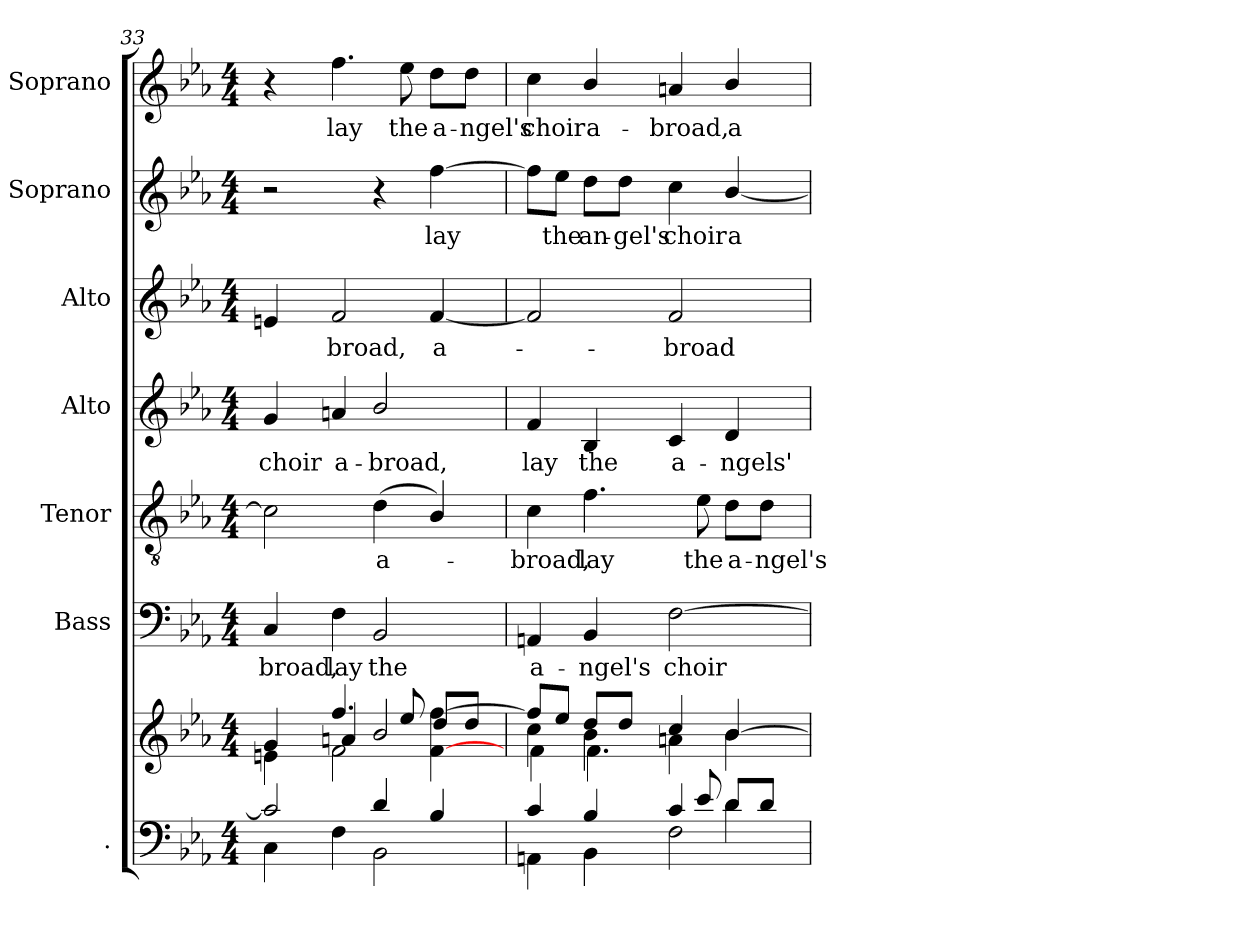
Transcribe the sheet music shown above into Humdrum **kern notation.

**kern	**kern	**kern	**text	**kern	**text	**kern	**text	**kern	**text	**kern	**text	**kern	**text
*part7	*part7	*part6	*part6	*part5	*part5	*part4	*part4	*part3	*part3	*part2	*part2	*part1	*part1
*staff8	*staff7	*staff6	*staff6	*staff5	*staff5	*staff4	*staff4	*staff3	*staff3	*staff2	*staff2	*staff1	*staff1
*I".	*	*I"Bass	*	*I"Tenor	*	*I"Alto	*	*I"Alto	*	*I"Soprano	*	*I"Soprano	*
*	*	*I'B.	*	*I'T.	*	*	*	*I'A.	*	*	*	*I'S.	*
*clefF4	*clefG2	*clefF4	*	*clefGv2	*	*clefG2	*	*clefG2	*	*clefG2	*	*clefG2	*
*	*	*	*	*ITrd7c12	*	*	*	*	*	*	*	*	*
*k[b-e-a-]	*k[b-e-a-]	*k[b-e-a-]	*	*k[b-e-a-]	*	*k[b-e-a-]	*	*k[b-e-a-]	*	*k[b-e-a-]	*	*k[b-e-a-]	*
*E-:	*E-:	*E-:	*	*E-:	*	*E-:	*	*E-:	*	*E-:	*	*E-:	*
*M4/4	*M4/4	*M4/4	*	*M4/4	*	*M4/4	*	*M4/4	*	*M4/4	*	*M4/4	*
=33	=33	=33	=33	=33	=33	=33	=33	=33	=33	=33	=33	=33	=33
*^	*^	*	*	*	*	*	*	*	*	*	*	*	*
*	*	*	*^	*	*	*	*	*	*	*	*	*	*	*	*
!	!	!	!	!	!	!LO:LY:b:color=#000000	!	!	!	!	!	!	!	!	!	!
!	!	!	!	!	!	!	!	!	!	!LO:LY:b:color=#000000	!	!	!	!	!	!
2ci/]	4Ci\	4eni\	4ryy	4gi/	4Ci/	-broad,	2Ci\]	.	4gi/	choir	4eni/	.	2r	.	4r	.
!	!	!	!	!	!	!LO:LY:b:color=#000000	!	!	!	!	!	!	!	!	!	!
!	!	!	!	!	!	!	!	!	!	!LO:LY:b:color=#000000	!	!	!	!	!	!
!	!	!	!	!	!	!	!	!	!	!	!	!LO:LY:b:color=#000000	!	!	!	!
!	!	!	!	!	!	!	!	!	!	!	!	!	!	!	!	!LO:LY:b:color=#000000
.	4Fi\	2fi\	4.ffi/	4ani/	4Fi\	lay	.	.	4ani/	a-	2fi/	-broad,	.	.	4.ffi\	lay
!	!	!	!	!	!	!LO:LY:b:color=#000000	!	!	!	!	!	!	!	!	!	!
!	!	!	!	!	!	!	!	!LO:LY:b:color=#000000	!	!	!	!	!	!	!	!
!	!	!	!	!	!	!	!	!	!	!LO:LY:b:color=#000000	!	!	!	!	!	!
4di/	2BB-i\	.	.	2b-i/	2BB-i/	the	(4Di\	a-	2b-i/	-broad,	.	.	4r	.	.	.
!	!	!	!	!	!	!	!	!	!	!	!	!	!	!	!	!LO:LY:b:color=#000000
.	.	.	8ee-i/	.	.	.	.	.	.	.	.	.	.	.	8ee-i\	the
!	!	!	!	!	!	!	!	!	!	!	!	!LO:LY:b:color=#000000	!	!	!	!
!	!	!	!	!	!	!	!	!	!	!	!	!	!	!LO:LY:b:color=#000000	!	!
!	!	!	!	!	!	!	!	!	!	!	!	!	!	!	!	!LO:LY:b:color=#000000
4B-i/	.	[4fi\ [4ffi	8ddi/L	.	.	.	4BB-i/)	.	.	.	[4fi/	a-	[4ffi\	lay	8ddi\L	a-
!	!	!	!	!	!	!	!	!	!	!	!	!	!	!	!	!LO:LY:b:color=#000000
.	.	.	8ddi/J	.	.	.	.	.	.	.	.	.	.	.	8ddi\J	-ngel's
=34	=34	=34	=34	=34	=34	=34	=34	=34	=34	=34	=34	=34	=34	=34	=34	=34
*	*^	*	*	*^	*	*	*	*	*	*	*	*	*	*	*	*
!	!	!	!	!	!	!	!	!LO:LY:b:color=#000000	!	!	!	!	!	!	!	!	!	!
!	!	!	!	!	!	!	!	!	!	!LO:LY:b:color=#000000	!	!	!	!	!	!	!	!
!	!	!	!	!	!	!	!	!	!	!	!	!LO:LY:b:color=#000000	!	!	!	!	!	!
!	!	!	!	!	!	!	!	!	!	!	!	!	!	!	!	!	!	!LO:LY:b:color=#000000
4ryy	4ci/	4AAni\	8ffi/L]	4cci\	4fi\	4ryy	4AAni/	a-	4Ci\	-broad,	4fi/	lay	2fi/]	.	8ffi\L]	.	4cci\	choir
!	!	!	!	!	!	!	!	!	!	!	!	!	!	!	!	!LO:LY:b:color=#000000	!	!
.	.	.	8ee-i/J	.	.	.	.	.	.	.	.	.	.	.	8ee-i\J	the	.	.
!	!	!	!	!	!	!	!	!LO:LY:b:color=#000000	!	!	!	!	!	!	!	!	!	!
!	!	!	!	!	!	!	!	!	!	!LO:LY:b:color=#000000	!	!	!	!	!	!	!	!
!	!	!	!	!	!	!	!	!	!	!	!	!LO:LY:b:color=#000000	!	!	!	!	!	!
!	!	!	!	!	!	!	!	!	!	!	!	!	!	!	!	!LO:LY:b:color=#000000	!	!
!	!	!	!	!	!	!	!	!	!	!	!	!	!	!	!	!	!	!LO:LY:b:color=#000000
4B-i/	4.ryy	4BB-i\	8ddi/L	4b-i\	2.ryy	4.fi\	4BB-i/	-ngel's	4.Fi\	lay	4B-i/	the	.	.	8ddi\L	an-	4b-i/	a-
!	!	!	!	!	!	!	!	!	!	!	!	!	!	!	!	!LO:LY:b:color=#000000	!	!
.	.	.	8ddi/J	.	.	.	.	.	.	.	.	.	.	.	8ddi\J	-gel's	.	.
!	!	!	!	!	!	!	!	!LO:LY:b:color=#000000	!	!	!	!	!	!	!	!	!	!
!	!	!	!	!	!	!	!	!	!	!	!	!LO:LY:b:color=#000000	!	!	!	!	!	!
!	!	!	!	!	!	!	!	!	!	!	!	!	!	!LO:LY:b:color=#000000	!	!	!	!
!	!	!	!	!	!	!	!	!	!	!	!	!	!	!	!	!LO:LY:b:color=#000000	!	!
!	!	!	!	!	!	!	!	!	!	!	!	!	!	!	!	!	!	!LO:LY:b:color=#000000
4ci/	.	2Fi\	4cci/	4ani\	.	.	[2Fi\	choir	.	.	4ci/	a-	2fi/	-broad	4cci\	choir	4ani/	-broad,
!	!	!	!	!	!	!	!	!	!	!LO:LY:b:color=#000000	!	!	!	!	!	!	!	!
.	8e-i/	.	.	.	.	4.ryy	.	.	8E-i\	the	.	.	.	.	.	.	.	.
!	!	!	!	!	!	!	!	!	!	!LO:LY:b:color=#000000	!	!	!	!	!	!	!	!
!	!	!	!	!	!	!	!	!	!	!	!	!LO:LY:b:color=#000000	!	!	!	!	!	!
!	!	!	!	!	!	!	!	!	!	!	!	!	!	!	!	!LO:LY:b:color=#000000	!	!
!	!	!	!	!	!	!	!	!	!	!	!	!	!	!	!	!	!	!LO:LY:b:color=#000000
4di\	8di/L	.	[4b-i/	4b-i\	.	.	.	.	8Di\L	a-	4di/	-ngels'	.	.	[4b-i/	a-	4b-i/	a-
!	!	!	!	!	!	!	!	!	!	!LO:LY:b:color=#000000	!	!	!	!	!	!	!	!
.	8di/J	.	.	.	.	.	.	.	8Di\J	-ngel's	.	.	.	.	.	.	.	.
*v	*v	*v	*	*	*	*	*	*	*	*	*	*	*	*	*	*	*	*
*	*v	*v	*v	*v	*	*	*	*	*	*	*	*	*	*	*	*
=	=	=	=	=	=	=	=	=	=	=	=	=	=
*-	*-	*-	*-	*-	*-	*-	*-	*-	*-	*-	*-	*-	*-
